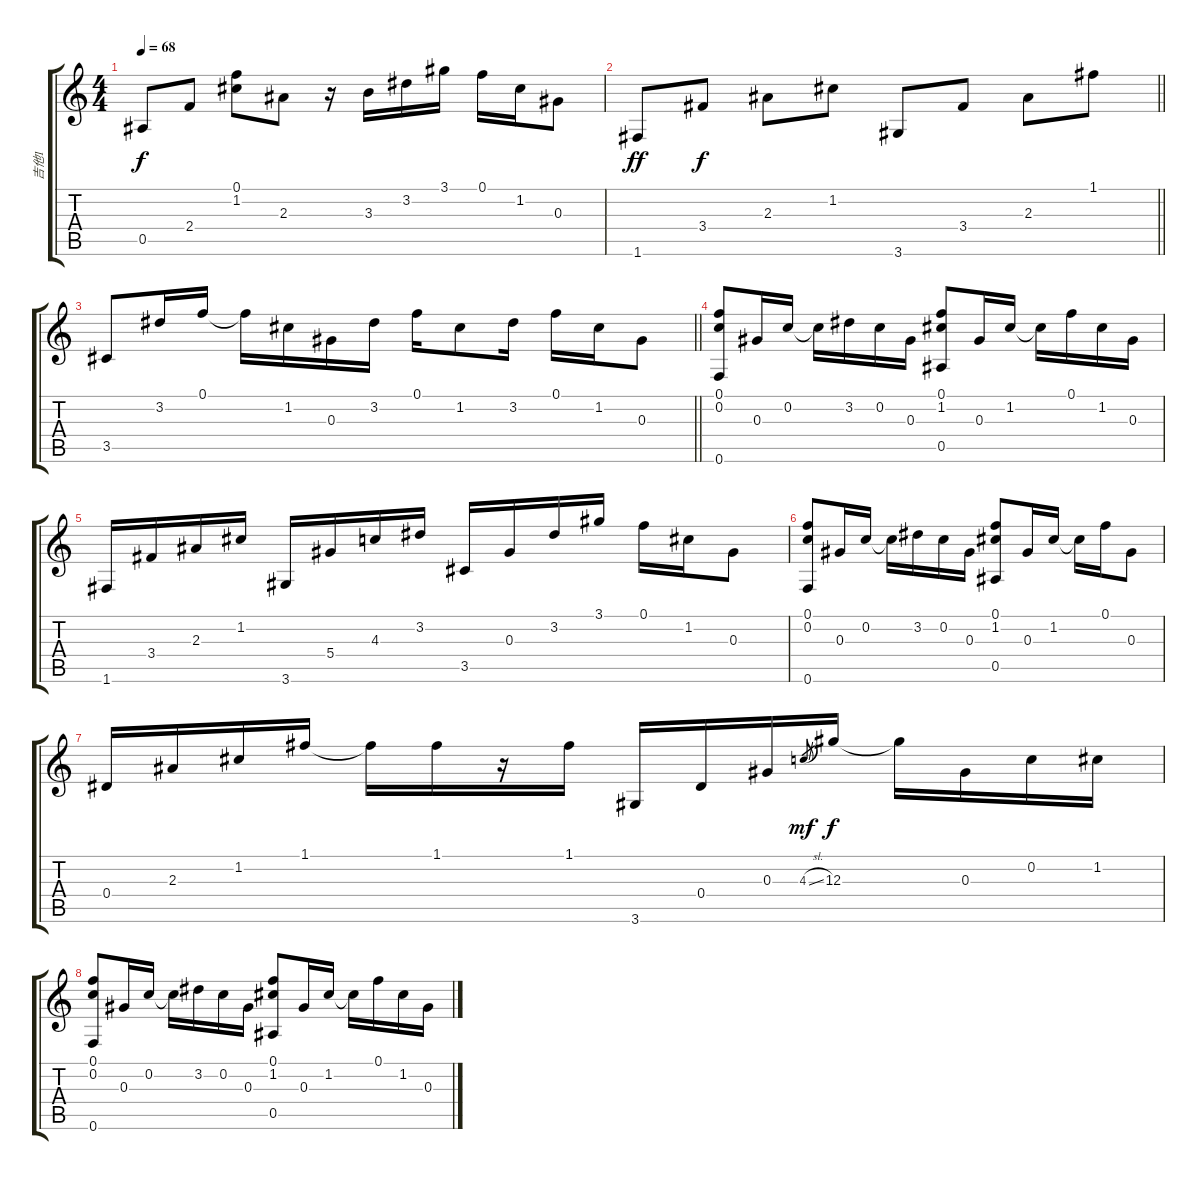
\track ("吉他1" "吉他1") {instrument acousticguitarsteel}
\staff {score tabs}
\tuning (F4 C4 Ab3 Eb3 Bb2 F2) {hide}
\ts (4 4)
\tempo 68
\clef g2
\ks c
0.5.8{dy f} 2.4.8 (0.1 1.2).8 2.3.8 r.16 3.3.16 3.2.16 3.1.16 0.1.16 1.2.16 0.3.8 |
\barLineRight lightlight
1.6.8{dy ff} 3.4.8{dy f} 2.3.8 1.2.8 3.6.8 3.4.8 2.3.8 1.1.8 |
\barLineRight lightlight
3.5.8 3.2.16 0.1.16 0.1{t}.16 1.2.16 0.3.16 3.2.16 0.1.16 1.2.8 3.2.16 0.1.16 1.2.16 0.3.8 |
(0.1 0.2 0.6).8 0.3.16 0.2.16 0.2{t}.16 3.2.16 0.2.16 0.3.16 (0.1 1.2 0.5).8 0.3.16 1.2.16 1.2{t}.16 0.1.16 1.2.16 0.3.16 |
1.6.16 3.4.16 2.3.16 1.2.16 3.6.16 5.4.16 4.3.16 3.2.16 3.5.16 0.3.16 3.2.16 3.1.16 0.1.16 1.2.16 0.3.8 |
(0.1 0.2 0.6).8 0.3.16 0.2.16 0.2{t}.16 3.2.16 0.2.16 0.3.16 (0.1 1.2 0.5).8 0.3.16 1.2.16 1.2{t}.16 0.1.16 0.3.8 |
0.4.16 2.3.16 1.2.16 1.1.16 1.1{t}.16 1.1.16 r.16 1.1.16 3.6.16 0.4.16 0.3.16 4.3{sl}.8{gr dy mf} 12.3.16{dy f} 12.3{t}.16 0.3.16 0.2.16 1.2.16 |
(0.1 0.2 0.6).8 0.3.16 0.2.16 0.2{t}.16 3.2.16 0.2.16 0.3.16 (0.1 1.2 0.5).8 0.3.16 1.2.16 1.2{t}.16 0.1.16 1.2.16 0.3.16
